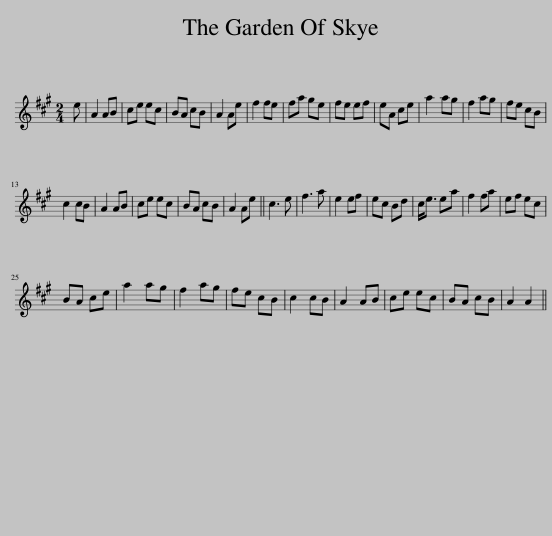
X:1
L:1/8
M:2/4
I:linebreak $
K:A
V:1 treble
V:1
 e | A2 AB | ce ec | BA cB | A2 Ae | %5
 f2 fe | fa ge | fe ef | eA ce | a2 ag | %10
 f2 ag | fe cB |$ c2 cB | A2 AB | ce ec | %15
 BA cB | A2 Ae || c3 e | f3 a | e2 ef | %20
 ec Bd | c<e ea | f2 fa | ef ec |$ BA ce | %25
 a2 ag | f2 ag | fe cB | c2 cB | A2 AB | %30
 ce ec | BA cB | A2 A2 || %33
